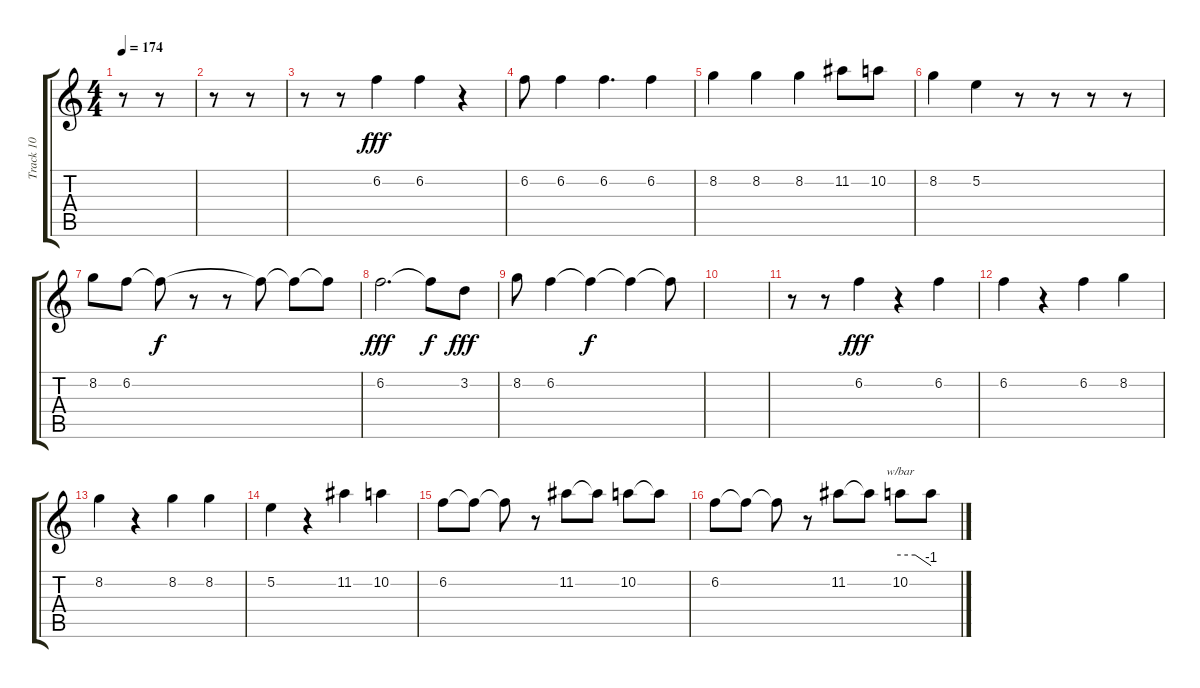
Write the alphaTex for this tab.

\track ("Track 10" "Track 10") {instrument contrabass}
\staff {score tabs}
\tuning (E4 B3 G3 D3 A2 E2) {hide}
\ts (4 4)
\tempo 174
\clef g2
\ks c
r.8{dy fff} r.8 |
r.8 r.8 |
r.8 r.8 6.2.4 6.2.4 r.4 |
6.2.8 6.2.4 6.2.4{d} 6.2.4 |
8.2.4 8.2.4 8.2.4 11.2.8 10.2.8 |
8.2.4 5.2.4 r.8 r.8 r.8 r.8 |
8.2.8 6.2.8 6.2{t}.8{dy f} r.8 r.8 6.2{t}.8 6.2{t}.8 6.2{t}.8 |
6.2.2{d dy fff} 6.2{t}.8{dy f} 3.2.8{dy fff} |
8.2.8 6.2.4 6.2{t}.4{dy f} 6.2{t}.4 6.2{t}.8 |
|
r.8 r.8 6.2.4{dy fff} r.4 6.2.4 |
6.2.4 r.4 6.2.4 8.2.4 |
8.2.4 r.4 8.2.4 8.2.4 |
5.2.4 r.4 11.2.4 10.2.4 |
6.2.8 6.2{t}.8 6.2{t}.8 r.8 11.2.8 11.2{t}.8 10.2.8 10.2{t}.8 |
6.2.8 6.2{t}.8 6.2{t}.8 r.8 11.2.8 11.2{t}.8 10.2.8{tbe (custom default 0 0 29 0 60 -4)} 10.2{t}.8
